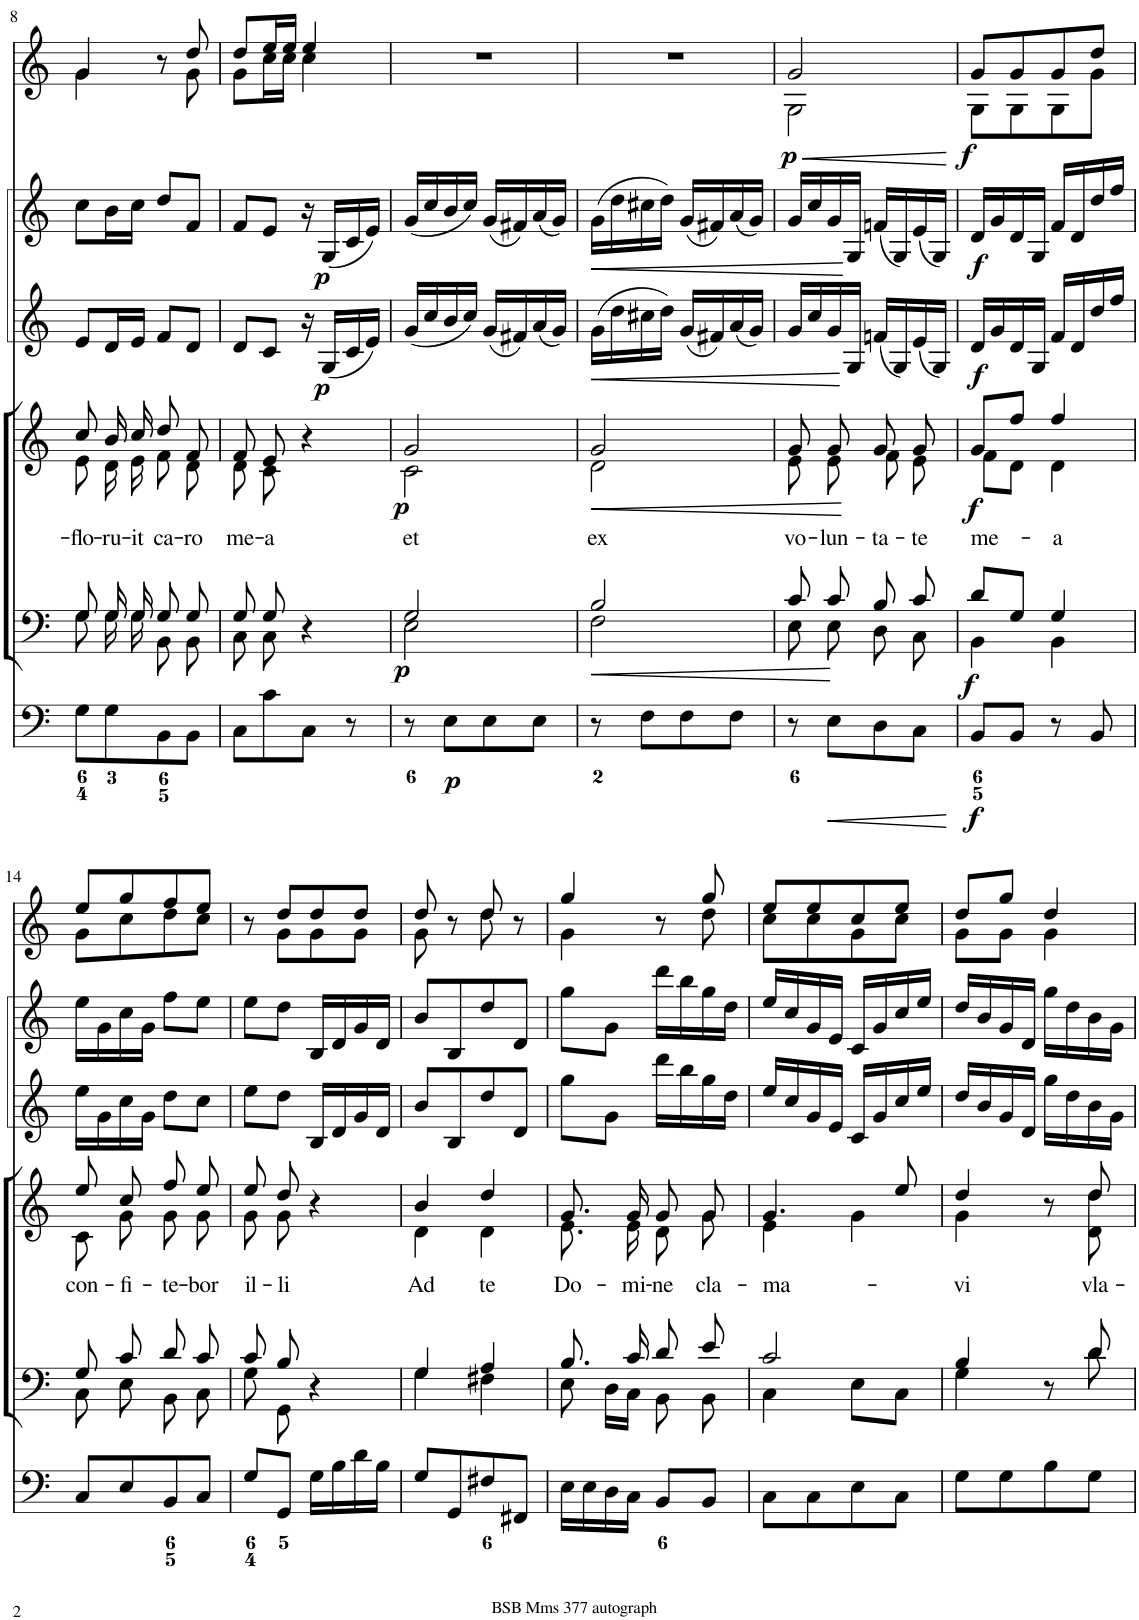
**kern	**dynam	**kern	**dynam	**kern	**text	**dynam	**kern	**dynam	**kern	**dynam	**kern	**dynam
*part6	*part6	*part5	*part5	*part4	*part4	*part4	*part3	*part3	*part2	*part2	*part1	*part1
*staff6	*staff6	*staff5	*staff5	*staff4	*staff4	*staff4	*staff3	*staff3	*staff2	*staff2	*staff1	*staff1
*I"Organ	*	*I"Voice	*	*I"Voice	*	*	*I"Violin	*	*I"Violini	*	*I"Clarini in C	*
*	*	*	*	*	*	*	*I'Vln	*	*I'Vln	*	*	*
!!LO:PB:g=z
*clefF4	*	*clefF4	*	*clefG2	*	*	*clefG2	*	*clefG2	*	*clefG2	*
*k[]	*	*k[]	*	*k[]	*	*	*k[]	*	*k[]	*	*k[]	*
*M2/4	*	*M2/4	*	*M2/4	*	*	*M2/4	*	*M2/4	*	*M2/4	*
=8	=8	=8	=8	=8	=8	=8	=8	=8	=8	=8	=8	=8
*	*	*^	*	*	*	*	*	*	*	*	*	*
!	!	!	!	!	!	!LO:LY:b	!	!	!	!	!	!	!
*	*	*	*	*	*^	*	*	*	*	*	*	*^	*
8G\L	.	8G/	8G\	.	8cc/	8e\	-flo-	.	8e/L	.	8cc\L	.	4g/	4g\	.
!	!	!	!	!	!	!	!LO:LY:b	!	!	!	!	!	!	!	!
8G\	.	16G/	16G\	.	16b/	16d\	-ru-	.	16d/L	.	16b\L	.	.	.	.
!	!	!	!	!	!	!	!LO:LY:b	!	!	!	!	!	!	!	!
.	.	16G/	16G\	.	16cc/	16e\	-it	.	16e/JJ	.	16cc\JJ	.	.	.	.
!	!	!	!	!	!	!	!LO:LY:b	!	!	!	!	!	!	!	!
8BB\	.	8G/	8BB\	.	8dd/	8f\	ca-	.	8f/L	.	8dd/L	.	8r	8ryy	.
!	!	!	!	!	!	!	!LO:LY:b	!	!	!	!	!	!	!	!
8BB\J	.	8G/	8BB\	.	8f/	8d\	-ro	.	8d/J	.	8f/J	.	8dd/	8g\	.
=9	=9	=9	=9	=9	=9	=9	=9	=9	=9	=9	=9	=9	=9	=9	=9
!	!	!	!	!	!	!	!LO:LY:b	!	!	!	!	!	!	!	!
8C\L	.	8G/	8C\	.	8f/	8d\	me-	.	8d/L	.	8f/L	.	8dd/L	8g\L	.
!	!	!	!	!	!	!	!LO:LY:b	!	!	!	!	!	!	!	!
8c\	.	8G/	8C\	.	8e/	8c\	-a	.	8c/J	.	8e/J	.	16ee/L	16cc\L	.
.	.	.	.	.	.	.	.	.	.	.	.	.	16ee/JJ	16cc\JJ	.
8C\J	.	4r	4ryy	.	4r	4ryy	.	.	16r	.	16r	.	4ee/	4cc\	.
!	!	!	!	!	!	!	!	!	!	!LO:DY:b	!	!LO:DY:b	!	!	!
.	.	.	.	.	.	.	.	.	(16G/LL	p	(16G/LL	p	.	.	.
8r	.	.	.	.	.	.	.	.	16c/	.	16c/	.	.	.	.
.	.	.	.	.	.	.	.	.	16e/JJ)	.	16e/JJ)	.	.	.	.
*	*	*	*	*	*	*	*	*	*	*	*	*	*v	*v	*
=10	=10	=10	=10	=10	=10	=10	=10	=10	=10	=10	=10	=10	=10	=10
!	!	!	!	!LO:DY:b	!	!	!LO:LY:b	!LO:DY:b	!	!	!	!	!	!
8r	.	2G/	2E\	p	2g/	2c\	et	p	(16g/LL	.	(16g/LL	.	2r	.
.	.	.	.	.	.	.	.	.	16cc/	.	16cc/	.	.	.
!	!LO:DY:b	!	!	!	!	!	!	!	!	!	!	!	!	!
8E\L	p	.	.	.	.	.	.	.	16b/	.	16b/	.	.	.
.	.	.	.	.	.	.	.	.	16cc/JJ)	.	16cc/JJ)	.	.	.
8E\	.	.	.	.	.	.	.	.	(16g/LL	.	(16g/LL	.	.	.
.	.	.	.	.	.	.	.	.	16f#X/)	.	16f#X/)	.	.	.
8E\J	.	.	.	.	.	.	.	.	(16a/	.	(16a/	.	.	.
.	.	.	.	.	.	.	.	.	16g/JJ)	.	16g/JJ)	.	.	.
=11	=11	=11	=11	=11	=11	=11	=11	=11	=11	=11	=11	=11	=11	=11
!	!	!	!	!LO:HP:b	!	!	!LO:LY:b	!LO:HP:b	!	!LO:HP:b	!	!LO:HP:b	!	!
8r	.	2B/	2F\	<	2g/	2d\	ex	<	(16g\LL	<	(16g\LL	<	2r	.
.	.	.	.	.	.	.	.	.	16dd\	.	16dd\	.	.	.
8F\L	.	.	.	.	.	.	.	.	16cc#X\	.	16cc#X\	.	.	.
.	.	.	.	.	.	.	.	.	16dd\JJ)	.	16dd\JJ)	.	.	.
8F\	.	.	.	.	.	.	.	.	(16g/LL	.	(16g/LL	.	.	.
.	.	.	.	.	.	.	.	.	16f#X/)	.	16f#X/)	.	.	.
8F\J	.	.	.	.	.	.	.	.	(16a/	.	(16a/	.	.	.
.	.	.	.	.	.	.	.	.	16g/JJ)	.	16g/JJ)	.	.	.
*	*	*v	*v	*	*	*	*	*	*	*	*	*	*	*
*	*	*	*	*v	*v	*	*	*	*	*	*	*	*
.	.	.	[	.	.	[	.	[	.	[	.	.
=12	=12	=12	=12	=12	=12	=12	=12	=12	=12	=12	=12	=12
*	*	*^	*	*	*	*	*	*	*	*	*	*
!	!	!	!	!	!	!LO:LY:b	!	!	!	!	!	!	!LO:HP:b
*	*	*	*	*	*^	*	*	*	*	*	*	*^	*
!	!	!	!	!	!	!	!	!	!	!	!	!	!	!	!LO:DY:n=1:b
8r	.	8c/	8E\	.	8g/	8e\	vo-	.	16g/LL	.	16g/LL	.	2g/	2G\	< p
.	.	.	.	.	.	.	.	.	16cc/	.	16cc/	.	.	.	.
!	!LO:HP:b	!	!	!	!	!	!LO:LY:b	!	!	!	!	!	!	!	!
8E\L	<	8c/	8E\	.	8g/	8e\	-lun-	.	16g/	.	16g/	.	.	.	.
.	.	.	.	.	.	.	.	.	16G/JJ	.	16G/JJ	.	.	.	.
!	!	!	!	!	!	!	!LO:LY:b	!	!	!	!	!	!	!	!
8D\	.	8B/	8D\	.	8g/	8f\	-ta-	.	(16fn/LL	.	(16fn/LL	.	.	.	.
.	.	.	.	.	.	.	.	.	16G/)	.	16G/)	.	.	.	.
!	!	!	!	!	!	!	!LO:LY:b	!	!	!	!	!	!	!	!
8C\J	.	8c/	8C\	.	8g/	8e\	-te	.	(16e/	.	(16e/	.	.	.	.
.	.	.	.	.	.	.	.	.	16G/JJ)	.	16G/JJ)	.	.	.	.
*	*	*v	*v	*	*	*	*	*	*	*	*	*	*v	*v	*
*	*	*	*	*v	*v	*	*	*	*	*	*	*	*
.	[	.	.	.	.	.	.	.	.	.	.	[
=13	=13	=13	=13	=13	=13	=13	=13	=13	=13	=13	=13	=13
*	*	*^	*	*	*	*	*	*	*	*	*	*
!	!LO:DY:b	!	!	!LO:DY:b	!	!LO:LY:b	!LO:DY:b	!	!LO:DY:b	!	!LO:DY:b	!	!LO:DY:b
*	*	*	*	*	*^	*	*	*	*	*	*	*^	*
8BB/L	f	8d/L	4BB\	f	8g/L	8f\L	me-	f	16d/LL	f	16d/LL	f	8g/L	8G\L	f
.	.	.	.	.	.	.	.	.	16g/	.	16g/	.	.	.	.
8BB/J	.	8G/J	.	.	8ff/J	8d\J	.	.	16d/	.	16d/	.	8g/	8G\	.
.	.	.	.	.	.	.	.	.	16G/JJ	.	16G/JJ	.	.	.	.
!	!	!	!	!	!	!	!LO:LY:b	!	!	!	!	!	!	!	!
8r	.	4G/	4BB\	.	4ff/	4d\	-a	.	16f/LL	.	16f/LL	.	8g/	8G\	.
.	.	.	.	.	.	.	.	.	16d/	.	16d/	.	.	.	.
8BB/	.	.	.	.	.	.	.	.	16dd/	.	16dd/	.	8dd/J	8g\J	.
.	.	.	.	.	.	.	.	.	16ff/JJ	.	16ff/JJ	.	.	.	.
!!LO:LB:g=z	!!
=14	=14	=14	=14	=14	=14	=14	=14	=14	=14	=14	=14	=14	=14	=14	=14
!	!	!	!	!	!	!	!LO:LY:b	!	!	!	!	!	!	!	!
8C/L	.	8G/	8C\	.	8ee/	8c\	con-	.	16ee\LL	.	16ee\LL	.	8ee/L	8g\L	.
.	.	.	.	.	.	.	.	.	16g\	.	16g\	.	.	.	.
!	!	!	!	!	!	!	!LO:LY:b	!	!	!	!	!	!	!	!
8E/	.	8c/	8E\	.	8cc/	8g\	-fi-	.	16cc\	.	16cc\	.	8gg/	8cc\	.
.	.	.	.	.	.	.	.	.	16g\JJ	.	16g\JJ	.	.	.	.
!	!	!	!	!	!	!	!LO:LY:b	!	!	!	!	!	!	!	!
8BB/	.	8d/	8BB\	.	8ff/	8g\	-te-	.	8dd\L	.	8ff\L	.	8ff/	8dd\	.
!	!	!	!	!	!	!	!LO:LY:b	!	!	!	!	!	!	!	!
8C/J	.	8c/	8C\	.	8ee/	8g\	-bor	.	8cc\J	.	8ee\J	.	8ee/J	8cc\J	.
=15	=15	=15	=15	=15	=15	=15	=15	=15	=15	=15	=15	=15	=15	=15	=15
!	!	!	!	!	!	!	!LO:LY:b	!	!	!	!	!	!	!	!
8G/L	.	8c/	8G\	.	8ee/	8g\	il-	.	8ee\L	.	8ee\L	.	8r	8ryy	.
!	!	!	!	!	!	!	!LO:LY:b	!	!	!	!	!	!	!	!
8GG/J	.	8B/	8GG\	.	8dd/	8g\	-li	.	8dd\J	.	8dd\J	.	8dd/L	8g\L	.
16G\LL	.	4r	4ryy	.	4r	4ryy	.	.	16B/LL	.	16B/LL	.	8dd/	8g\	.
16B\	.	.	.	.	.	.	.	.	16d/	.	16d/	.	.	.	.
16d\	.	.	.	.	.	.	.	.	16g/	.	16g/	.	8dd/J	8g\J	.
16B\JJ	.	.	.	.	.	.	.	.	16d/JJ	.	16d/JJ	.	.	.	.
=16	=16	=16	=16	=16	=16	=16	=16	=16	=16	=16	=16	=16	=16	=16	=16
!	!	!	!	!	!	!	!LO:LY:b	!	!	!	!	!	!	!	!
8G/L	.	4G/	4G\	.	4b/	4d\	Ad	.	8b/L	.	8b/L	.	8dd/	8g\	.
8GG/	.	.	.	.	.	.	.	.	8B/	.	8B/	.	8r	8ryy	.
!	!	!	!	!	!	!	!LO:LY:b	!	!	!	!	!	!	!	!
8F#X/	.	4A/	4F#X\	.	4dd/	4d\	te	.	8dd/	.	8dd/	.	8dd/	8dd\	.
8FF#X/J	.	.	.	.	.	.	.	.	8d/J	.	8d/J	.	8r	8ryy	.
=17	=17	=17	=17	=17	=17	=17	=17	=17	=17	=17	=17	=17	=17	=17	=17
!	!	!	!	!	!	!	!LO:LY:b	!	!	!	!	!	!	!	!
16E\LL	.	8.B/	8E\	.	8.g/	8.e\	Do-	.	8gg\L	.	8gg\L	.	4gg/	4g\	.
16E\	.	.	.	.	.	.	.	.	.	.	.	.	.	.	.
16D\	.	.	16D\LL	.	.	.	.	.	8g\J	.	8g\J	.	.	.	.
!	!	!	!	!	!	!	!LO:LY:b	!	!	!	!	!	!	!	!
16C\JJ	.	16c/	16C\JJ	.	16g/	16e\	-mi-	.	.	.	.	.	.	.	.
!	!	!	!	!	!	!	!LO:LY:b	!	!	!	!	!	!	!	!
8BB/L	.	8d/	8BB\	.	8g/	8d\	-ne	.	16ddd\LL	.	16ddd\LL	.	8r	8ryy	.
.	.	.	.	.	.	.	.	.	16bb\	.	16bb\	.	.	.	.
!	!	!	!	!	!	!	!LO:LY:b	!	!	!	!	!	!	!	!
8BB/J	.	8e/	8BB\	.	8g/	8g\	cla-	.	16gg\	.	16gg\	.	8gg/	8dd\	.
.	.	.	.	.	.	.	.	.	16dd\JJ	.	16dd\JJ	.	.	.	.
=18	=18	=18	=18	=18	=18	=18	=18	=18	=18	=18	=18	=18	=18	=18	=18
!	!	!	!	!	!	!	!LO:LY:b	!	!	!	!	!	!	!	!
8C\L	.	2c/	4C\	.	4.g/	4e\	-ma-	.	16ee/LL	.	16ee/LL	.	8ee/L	8cc\L	.
.	.	.	.	.	.	.	.	.	16cc/	.	16cc/	.	.	.	.
8C\	.	.	.	.	.	.	.	.	16g/	.	16g/	.	8ee/	8cc\	.
.	.	.	.	.	.	.	.	.	16e/JJ	.	16e/JJ	.	.	.	.
8E\	.	.	8E\L	.	.	4g\	.	.	16c/LL	.	16c/LL	.	8cc/	8g\	.
.	.	.	.	.	.	.	.	.	16g/	.	16g/	.	.	.	.
8C\J	.	.	8C\J	.	8ee/	.	.	.	16cc/	.	16cc/	.	8ee/J	8cc\J	.
.	.	.	.	.	.	.	.	.	16ee/JJ	.	16ee/JJ	.	.	.	.
=19	=19	=19	=19	=19	=19	=19	=19	=19	=19	=19	=19	=19	=19	=19	=19
!	!	!	!	!	!	!	!LO:LY:b	!	!	!	!	!	!	!	!
8G\L	.	4B/	4G\	.	4dd/	4g\	-vi	.	16dd/LL	.	16dd/LL	.	8dd/L	8g\L	.
.	.	.	.	.	.	.	.	.	16b/	.	16b/	.	.	.	.
8G\	.	.	.	.	.	.	.	.	16g/	.	16g/	.	8gg/J	8g\J	.
.	.	.	.	.	.	.	.	.	16d/JJ	.	16d/JJ	.	.	.	.
8B\	.	8r	8ryy	.	8r	8ryy	.	.	16gg\LL	.	16gg\LL	.	4dd/	4g\	.
.	.	.	.	.	.	.	.	.	16dd\	.	16dd\	.	.	.	.
!	!	!	!	!	!	!	!LO:LY:b	!	!	!	!	!	!	!	!
8G\J	.	8d/	8d\	.	8dd/	8d\ 8dd\	vla-	.	16b\	.	16b\	.	.	.	.
.	.	.	.	.	.	.	.	.	16g\JJ	.	16g\JJ	.	.	.	.
*	*	*v	*v	*	*	*	*	*	*	*	*	*	*v	*v	*
*	*	*	*	*v	*v	*	*	*	*	*	*	*	*
=	=	=	=	=	=	=	=	=	=	=	=	=
*-	*-	*-	*-	*-	*-	*-	*-	*-	*-	*-	*-	*-
